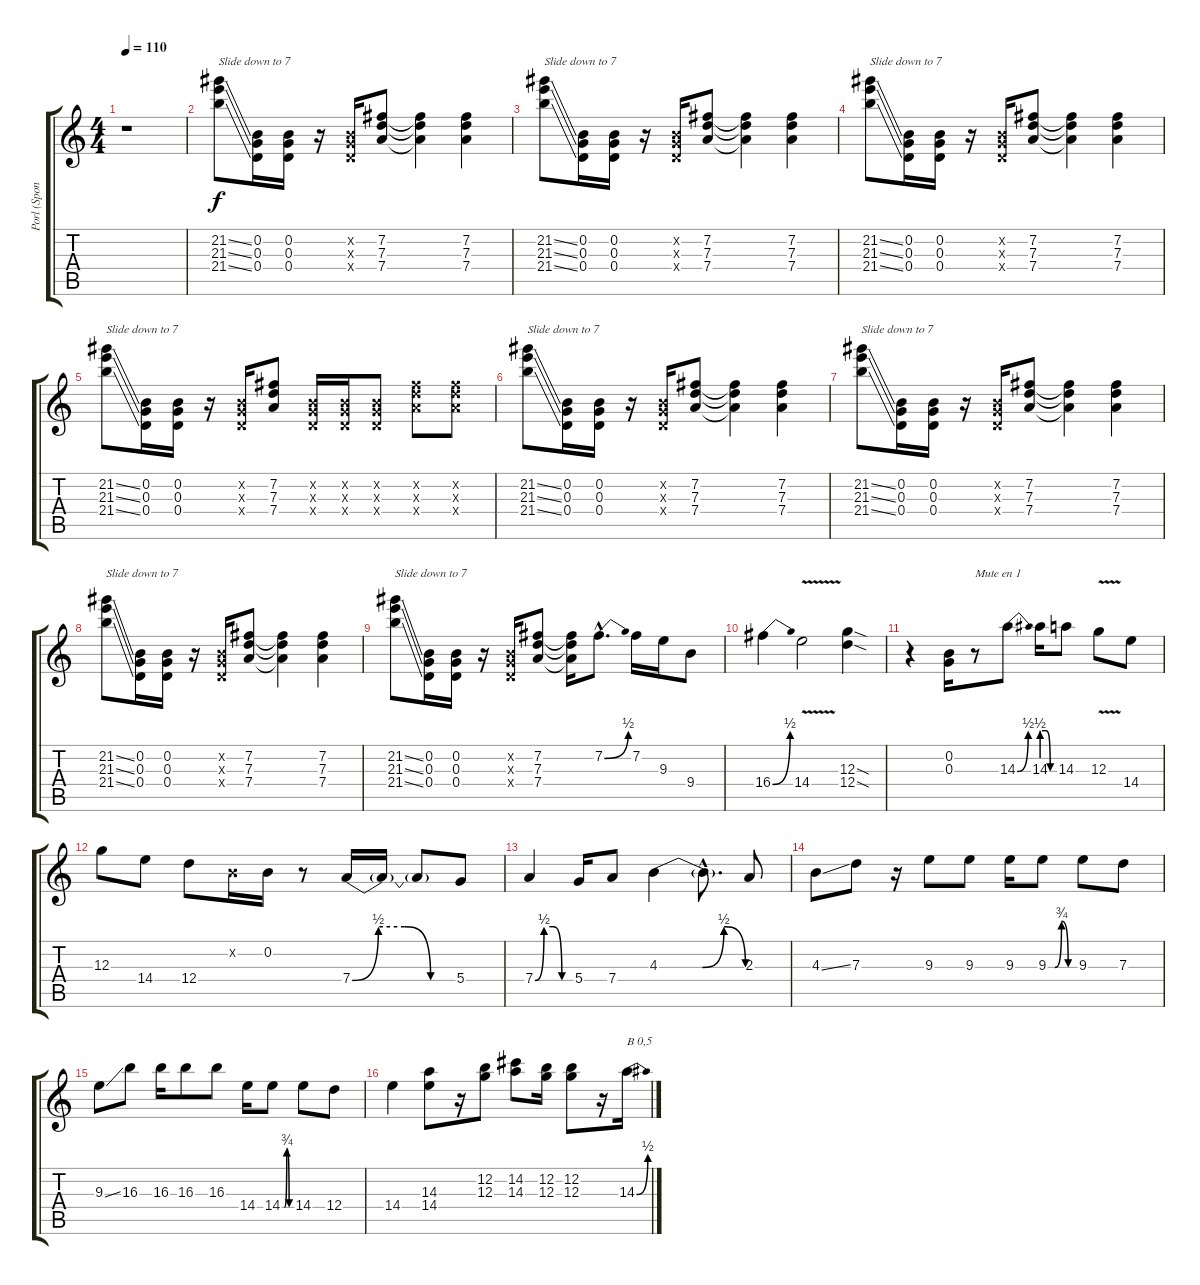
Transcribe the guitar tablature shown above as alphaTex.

\track ("Porl (Spondylos)" "Porl (Spon") {instrument overdrivenguitar}
\staff {score tabs}
\tuning (E4 B3 G3 D3 A2 E2) {hide}
\ts (4 4)
\tempo 110
\clef g2
\ks c
r.1{dy f instrument overdrivenguitar} |
(21.2{ss} 21.3{ss} 21.4{ss}).8{txt "Slide down to 7"} (0.2 0.3 0.4).16 (0.2 0.3 0.4).16 r.16 (0.2{x} 0.3{x} 0.4{x}).16 (7.2 7.3 7.4).8 (7.2{t} 7.3{t} 7.4{t}).4 (7.2 7.3 7.4).4 |
(21.2{ss} 21.3{ss} 21.4{ss}).8{txt "Slide down to 7"} (0.2 0.3 0.4).16 (0.2 0.3 0.4).16 r.16 (0.2{x} 0.3{x} 0.4{x}).16 (7.2 7.3 7.4).8 (7.2{t} 7.3{t} 7.4{t}).4 (7.2 7.3 7.4).4 |
(21.2{ss} 21.3{ss} 21.4{ss}).8{txt "Slide down to 7"} (0.2 0.3 0.4).16 (0.2 0.3 0.4).16 r.16 (0.2{x} 0.3{x} 0.4{x}).16 (7.2 7.3 7.4).8 (7.2{t} 7.3{t} 7.4{t}).4 (7.2 7.3 7.4).4 |
(21.2{ss} 21.3{ss} 21.4{ss}).8{txt "Slide down to 7"} (0.2 0.3 0.4).16 (0.2 0.3 0.4).16 r.16 (0.2{x} 0.3{x} 0.4{x}).16 (7.2 7.3 7.4).8 (0.2{x} 0.3{x} 0.4{x}).16 (0.2{x} 0.3{x} 0.4{x}).16 (0.2{x} 0.3{x} 0.4{x}).8 (7.2{x} 7.3{x} 7.4{x}).8 (7.2{x} 7.3{x} 7.4{x}).8 |
(21.2{ss} 21.3{ss} 21.4{ss}).8{txt "Slide down to 7"} (0.2 0.3 0.4).16 (0.2 0.3 0.4).16 r.16 (0.2{x} 0.3{x} 0.4{x}).16 (7.2 7.3 7.4).8 (7.2{t} 7.3{t} 7.4{t}).4 (7.2 7.3 7.4).4 |
(21.2{ss} 21.3{ss} 21.4{ss}).8{txt "Slide down to 7"} (0.2 0.3 0.4).16 (0.2 0.3 0.4).16 r.16 (0.2{x} 0.3{x} 0.4{x}).16 (7.2 7.3 7.4).8 (7.2{t} 7.3{t} 7.4{t}).4 (7.2 7.3 7.4).4 |
(21.2{ss} 21.3{ss} 21.4{ss}).8{txt "Slide down to 7"} (0.2 0.3 0.4).16 (0.2 0.3 0.4).16 r.16 (0.2{x} 0.3{x} 0.4{x}).16 (7.2 7.3 7.4).8 (7.2{t} 7.3{t} 7.4{t}).4 (7.2 7.3 7.4).4 |
(21.2{ss} 21.3{ss} 21.4{ss}).8{txt "Slide down to 7"} (0.2 0.3 0.4).16 (0.2 0.3 0.4).16 r.16 (0.2{x} 0.3{x} 0.4{x}).16 (7.2 7.3 7.4).8 (7.2{t} 7.3{t} 7.4{t}).16 7.2{be (bend 0 0 60 2) hac}.8{d} 7.2.16 9.3.16 9.4.8 |
16.4{be (bend 0 0 60 2)}.4 14.4{v}.2 (12.3{sod} 12.4{sod}).4 |
r.4 (0.2 0.3).16 r.8{txt "Mute en 1"} 14.3{be (bend 0 0 60 2)}.8 14.3{be (custom 0 2 20 2 40 0 60 0)}.16 14.3.8 12.3{v}.8 14.4.8 |
12.3.8 14.4.8 12.4.8 0.2{x}.16 0.2.16 r.8 7.4{be (custom 0 0 15 2 30 2 45 0 60 0)}.16 7.4{t}.16 7.4{t}.8 5.4.8 |
7.4{be (custom 0 0 15 2 30 2 45 0 60 0)}.4 5.4.16 7.4.8 4.3{be (custom 0 0 30 0 45 2 60 0)}.4 4.3{hac t}.8{d} 2.3.8 |
4.3{ss}.8 7.3.8 r.16 9.3.8 9.3.8 9.3.16 9.3{be (custom 0 0 15 0 30 3 45 0 60 0)}.8 9.3.8 7.3.8 |
9.3{ss}.8 16.3.8 16.3.16 16.3.8 16.3.8 14.4.16 14.4{be (custom 0 0 15 0 30 3 45 0 60 0)}.8 14.4.8 12.4.8 |
14.4.4 (14.3 14.4).8 r.16 (12.2 12.3).8 (14.2 14.3).8 (12.2 12.3).16 (12.2 12.3).8 r.16 14.3{be (bend 0 0 60 2)}.16{txt "B 0,5"}
